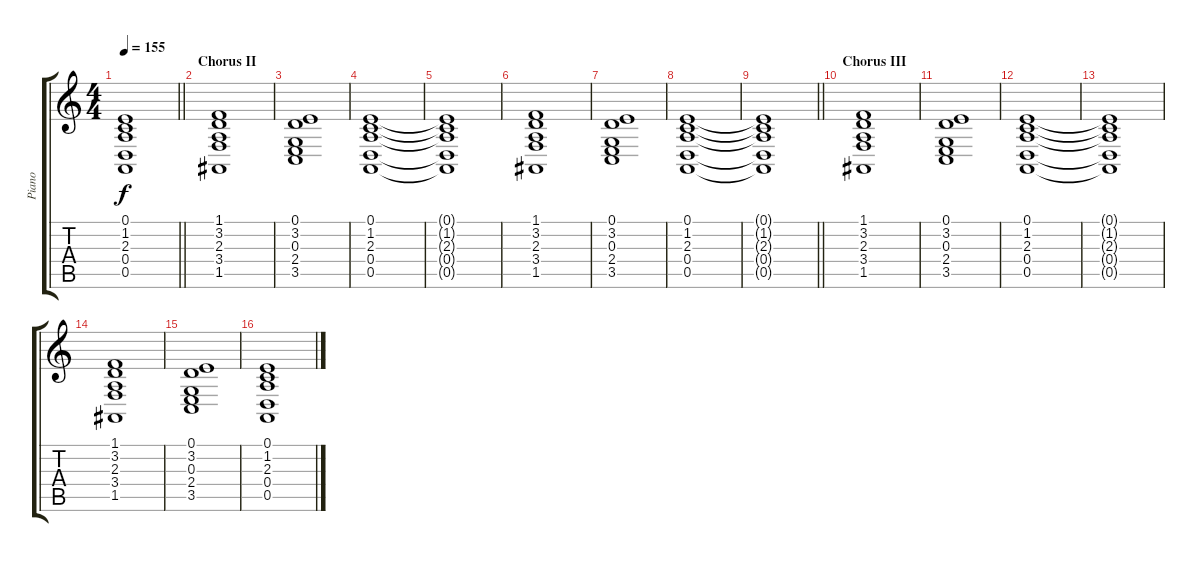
\track ("Piano" "Piano") {instrument acousticgrandpiano}
\staff {score tabs}
\tuning (E4 B3 G3 D3 A2 E2) {hide}
\ts (4 4)
\tempo 155
\clef g2
\barLineRight lightlight
\ks c
(0.1{t} 1.2{t} 2.3{t} 0.4{t} 0.5{t}).1{dy f} |
\section ("" "Chorus II")
(1.1 3.2 2.3 3.4 1.5).1 |
(0.1 3.2 0.3 2.4 3.5).1 |
(0.1 1.2 2.3 0.4 0.5).1 |
(0.1{t} 1.2{t} 2.3{t} 0.4{t} 0.5{t}).1 |
(1.1 3.2 2.3 3.4 1.5).1 |
(0.1 3.2 0.3 2.4 3.5).1 |
(0.1 1.2 2.3 0.4 0.5).1 |
\barLineRight lightlight
(0.1{t} 1.2{t} 2.3{t} 0.4{t} 0.5{t}).1 |
\section ("" "Chorus III")
(1.1 3.2 2.3 3.4 1.5).1 |
(0.1 3.2 0.3 2.4 3.5).1 |
(0.1 1.2 2.3 0.4 0.5).1 |
(0.1{t} 1.2{t} 2.3{t} 0.4{t} 0.5{t}).1 |
(1.1 3.2 2.3 3.4 1.5).1 |
(0.1 3.2 0.3 2.4 3.5).1 |
(0.1 1.2 2.3 0.4 0.5).1
